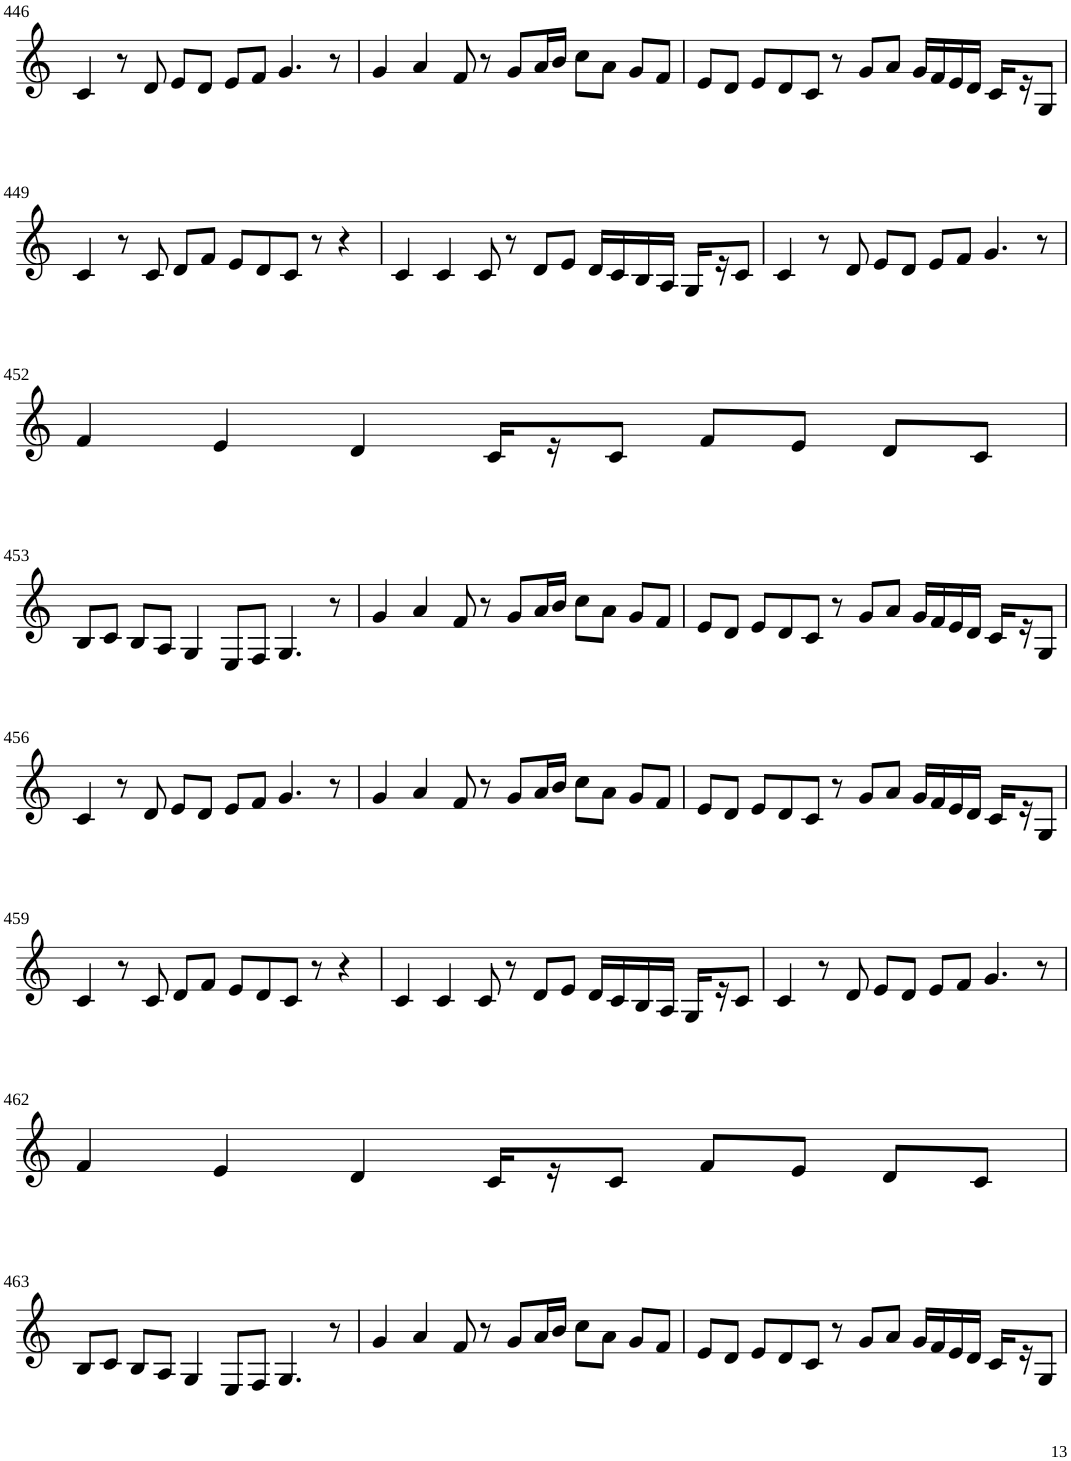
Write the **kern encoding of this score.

**kern
*part1
*staff1
*I"Violin
!!LO:PB:g=z
*clefG2
*k[]
*M6/4
=446
4c/
8r
8d/
8e/L
8d/J
8e/L
8f/J
4.g/
8r
=447
4g/
4a/
8f/
8r
8g/L
16a/L
16b/JJ
8cc\L
8a\J
8g/L
8f/J
=448
8e/L
8d/J
8e/L
8d/
8c/J
8r
8g/L
8a/J
16g/LL
16f/
16e/
16d/JJ
16c/LL
16r
8G/J
!!LO:LB:g=z
=449
4c/
8r
8c/
8d/L
8f/J
8e/L
8d/
8c/J
8r
4r
=450
4c/
4c/
8c/
8r
8d/L
8e/J
16d/LL
16c/
16B/
16A/JJ
16G/LL
16r
8c/J
=451
4c/
8r
8d/
8e/L
8d/J
8e/L
8f/J
4.g/
8r
!!LO:LB:g=z
=452
4f/
4e/
4d/
16c/LL
16r
8c/J
8f/L
8e/J
8d/L
8c/J
!!LO:LB:g=z
=453
8B/L
8c/J
8B/L
8A/J
4G/
8E/L
8F/J
4.G/
8r
=454
4g/
4a/
8f/
8r
8g/L
16a/L
16b/JJ
8cc\L
8a\J
8g/L
8f/J
=455
8e/L
8d/J
8e/L
8d/
8c/J
8r
8g/L
8a/J
16g/LL
16f/
16e/
16d/JJ
16c/LL
16r
8G/J
!!LO:LB:g=z
=456
4c/
8r
8d/
8e/L
8d/J
8e/L
8f/J
4.g/
8r
=457
4g/
4a/
8f/
8r
8g/L
16a/L
16b/JJ
8cc\L
8a\J
8g/L
8f/J
=458
8e/L
8d/J
8e/L
8d/
8c/J
8r
8g/L
8a/J
16g/LL
16f/
16e/
16d/JJ
16c/LL
16r
8G/J
!!LO:LB:g=z
=459
4c/
8r
8c/
8d/L
8f/J
8e/L
8d/
8c/J
8r
4r
=460
4c/
4c/
8c/
8r
8d/L
8e/J
16d/LL
16c/
16B/
16A/JJ
16G/LL
16r
8c/J
=461
4c/
8r
8d/
8e/L
8d/J
8e/L
8f/J
4.g/
8r
!!LO:LB:g=z
=462
4f/
4e/
4d/
16c/LL
16r
8c/J
8f/L
8e/J
8d/L
8c/J
!!LO:LB:g=z
=463
8B/L
8c/J
8B/L
8A/J
4G/
8E/L
8F/J
4.G/
8r
=464
4g/
4a/
8f/
8r
8g/L
16a/L
16b/JJ
8cc\L
8a\J
8g/L
8f/J
=465
8e/L
8d/J
8e/L
8d/
8c/J
8r
8g/L
8a/J
16g/LL
16f/
16e/
16d/JJ
16c/LL
16r
8G/J
=
*-
